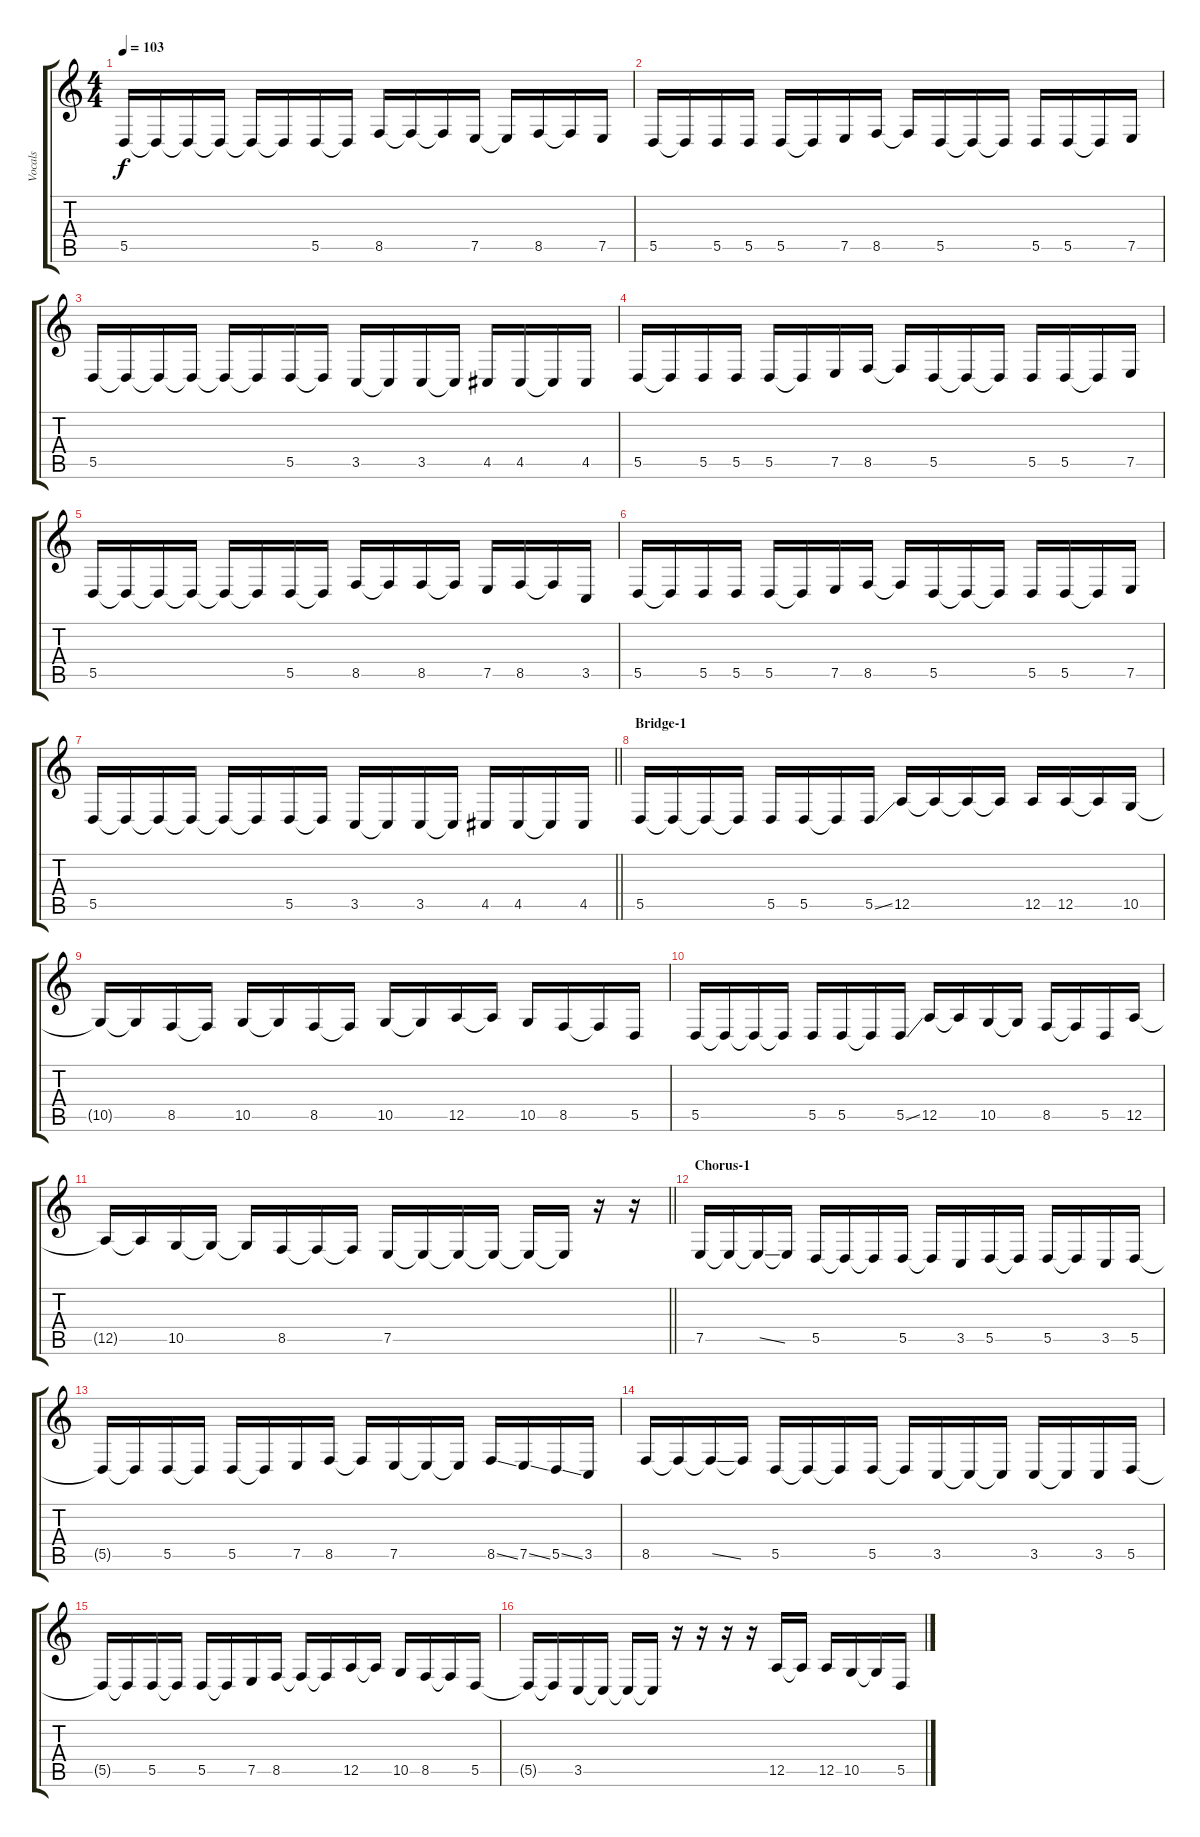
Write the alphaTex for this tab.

\track ("Vocals" "Vocals") {instrument trumpet}
\staff {score tabs}
\tuning (E4 B3 G3 D3 A2 E2) {hide}
\ts (4 4)
\tempo 103
\clef g2
\ks c
5.5.16{dy f} 5.5{t}.16 5.5{t}.16 5.5{t}.16 5.5{t}.16 5.5{t}.16 5.5.16 5.5{t}.16 8.5.16 8.5{t}.16 8.5{t}.16 7.5.16 7.5{t}.16 8.5.16 8.5{t}.16 7.5.16 |
5.5.16 5.5{t}.16 5.5.16 5.5.16 5.5.16 5.5{t}.16 7.5.16 8.5.16 8.5{t}.16 5.5.16 5.5{t}.16 5.5{t}.16 5.5.16 5.5.16 5.5{t}.16 7.5.16 |
5.5.16 5.5{t}.16 5.5{t}.16 5.5{t}.16 5.5{t}.16 5.5{t}.16 5.5.16 5.5{t}.16 3.5.16 3.5{t}.16 3.5.16 3.5{t}.16 4.5.16 4.5.16 4.5{t}.16 4.5.16 |
5.5.16 5.5{t}.16 5.5.16 5.5.16 5.5.16 5.5{t}.16 7.5.16 8.5.16 8.5{t}.16 5.5.16 5.5{t}.16 5.5{t}.16 5.5.16 5.5.16 5.5{t}.16 7.5.16 |
5.5.16 5.5{t}.16 5.5{t}.16 5.5{t}.16 5.5{t}.16 5.5{t}.16 5.5.16 5.5{t}.16 8.5.16 8.5{t}.16 8.5.16 8.5{t}.16 7.5.16 8.5.16 8.5{t}.16 3.5.16 |
5.5.16 5.5{t}.16 5.5.16 5.5.16 5.5.16 5.5{t}.16 7.5.16 8.5.16 8.5{t}.16 5.5.16 5.5{t}.16 5.5{t}.16 5.5.16 5.5.16 5.5{t}.16 7.5.16 |
\barLineRight lightlight
5.5.16 5.5{t}.16 5.5{t}.16 5.5{t}.16 5.5{t}.16 5.5{t}.16 5.5.16 5.5{t}.16 3.5.16 3.5{t}.16 3.5.16 3.5{t}.16 4.5.16 4.5.16 4.5{t}.16 4.5.16 |
\section ("" "Bridge-1")
5.5.16 5.5{t}.16 5.5{t}.16 5.5{t}.16 5.5.16 5.5.16 5.5{t}.16 5.5{ss}.16 12.5.16 12.5{t}.16 12.5{t}.16 12.5{t}.16 12.5.16 12.5.16 12.5{t}.16 10.5.16 |
10.5{t}.16 10.5{t}.16 8.5.16 8.5{t}.16 10.5.16 10.5{t}.16 8.5.16 8.5{t}.16 10.5.16 10.5{t}.16 12.5.16 12.5{t}.16 10.5.16 8.5.16 8.5{t}.16 5.5.16 |
5.5.16 5.5{t}.16 5.5{t}.16 5.5{t}.16 5.5.16 5.5.16 5.5{t}.16 5.5{ss}.16 12.5.16 12.5{t}.16 10.5.16 10.5{t}.16 8.5.16 8.5{t}.16 5.5.16 12.5.16 |
\barLineRight lightlight
12.5{t}.16 12.5{t}.16 10.5.16 10.5{t}.16 10.5{t}.16 8.5.16 8.5{t}.16 8.5{t}.16 7.5.16 7.5{t}.16 7.5{t}.16 7.5{t}.16 7.5{t}.16 7.5{t}.16 r.16 r.16 |
\section ("" "Chorus-1")
7.5.16 7.5{t}.16 7.5{ss t}.16 7.5{t}.16 5.5.16 5.5{t}.16 5.5{t}.16 5.5.16 5.5{t}.16 3.5.16 5.5.16 5.5{t}.16 5.5.16 5.5{t}.16 3.5.16 5.5.16 |
5.5{t}.16 5.5{t}.16 5.5.16 5.5{t}.16 5.5.16 5.5{t}.16 7.5.16 8.5.16 8.5{t}.16 7.5.16 7.5{t}.16 7.5{t}.16 8.5{ss}.16 7.5{ss}.16 5.5{ss}.16 3.5.16 |
8.5.16 8.5{t}.16 8.5{ss t}.16 8.5{t}.16 5.5.16 5.5{t}.16 5.5{t}.16 5.5.16 5.5{t}.16 3.5.16 3.5{t}.16 3.5{t}.16 3.5.16 3.5{t}.16 3.5.16 5.5.16 |
5.5{t}.16 5.5{t}.16 5.5.16 5.5{t}.16 5.5.16 5.5{t}.16 7.5.16 8.5.16 8.5{t}.16 8.5{t}.16 12.5.16 12.5{t}.16 10.5.16 8.5.16 8.5{t}.16 5.5.16 |
5.5{t}.16 5.5{t}.16 3.5.16 3.5{t}.16 3.5{t}.16 3.5{t}.16 r.16 r.16 r.16 r.16 12.5.16 12.5{t}.16 12.5.16 10.5.16 10.5{t}.16 5.5.16
